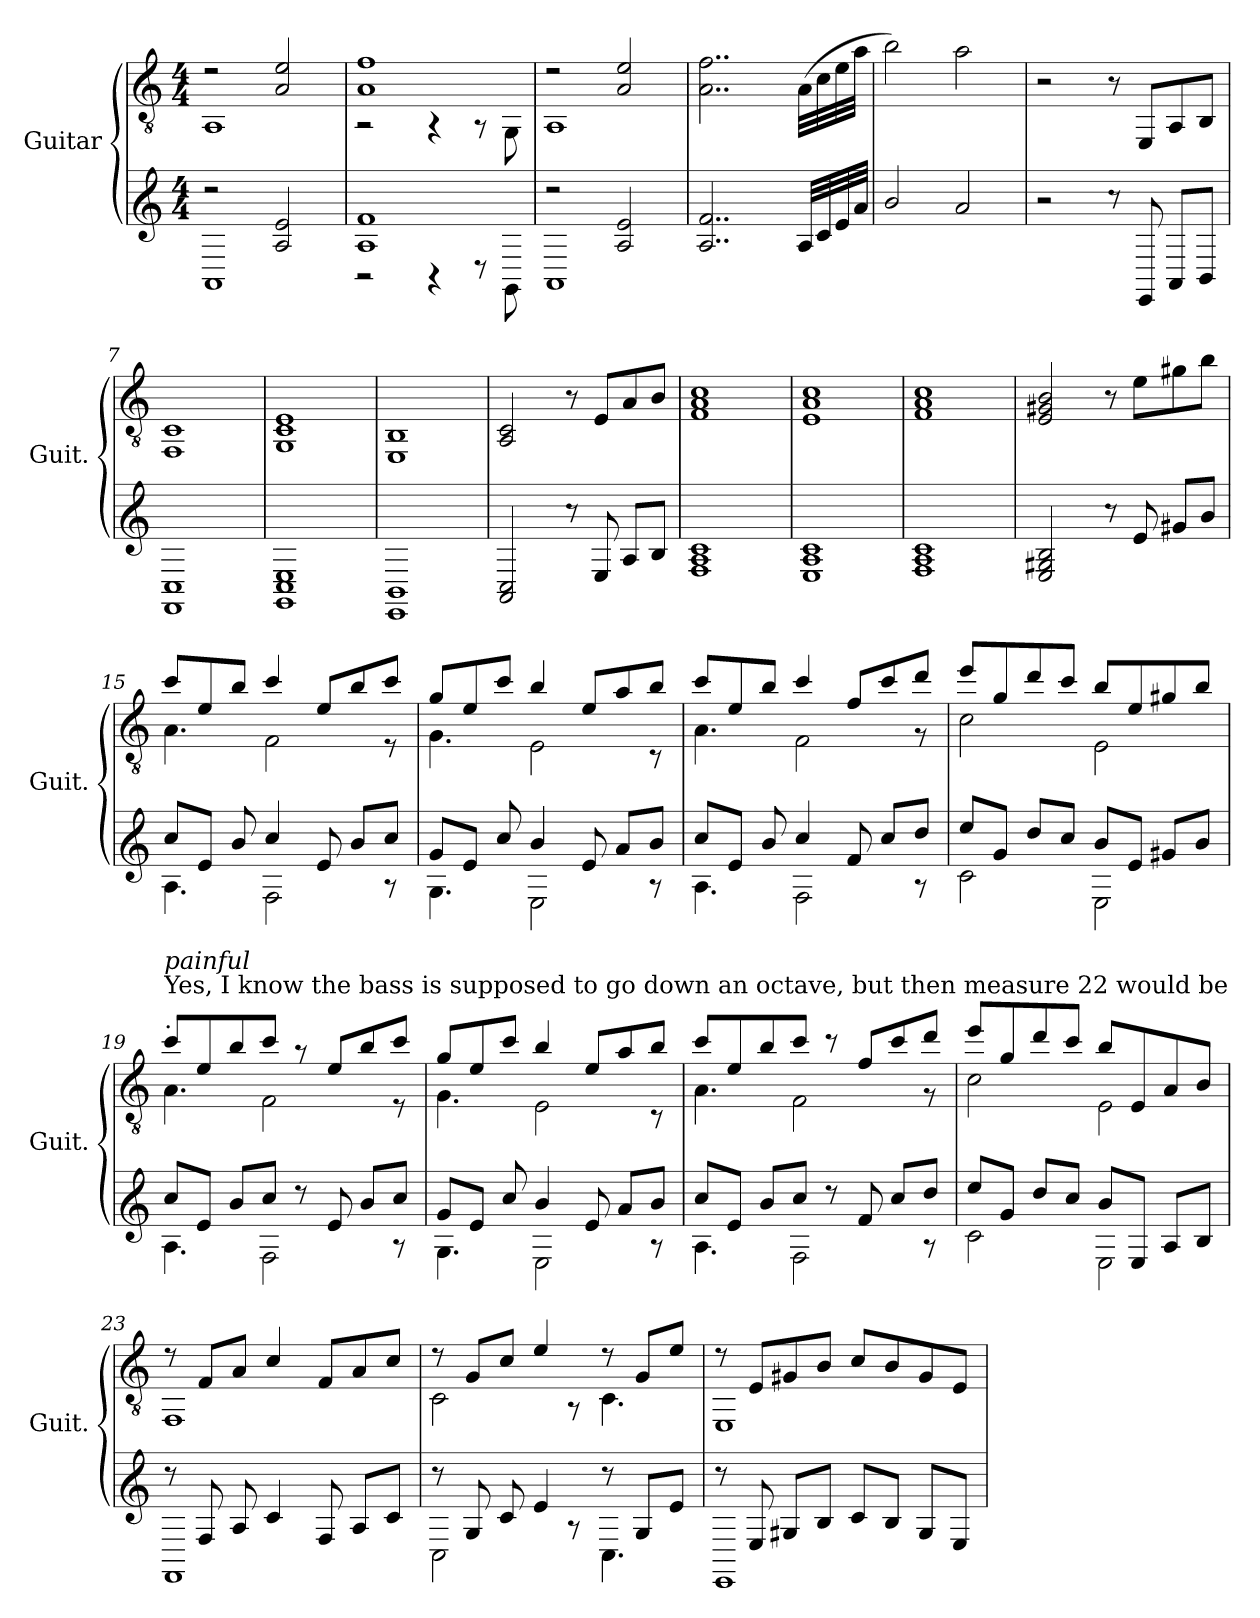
**kern	**kern
*part1	*part1
*staff2	*staff1
*I"Guitar	*
*I'Guit.	*
*stria6	*
*	*clefGv2
*k[]	*k[]
*M4/4	*M4/4
*MM80	*MM80
=1	=1
*^	*^
2r	1AA	2r	1AA
2A 2e	.	2A/ 2e/	.
=2	=2	=2	=2
1A 1f	2r	1A 1f	2r
.	4r	.	4r
.	8r	.	8r
.	8GG	.	8GG\
=3	=3	=3	=3
2r	1AA	2r	1AA
2A 2e	.	2A/ 2e/	.
*v	*v	*	*
*	*v	*v
=4	=4
2..A 2..f	2..A\ 2..f\
32ALLL	(32A\LLL
32c	32c\
32e	32e\
32aJJJ	32a\JJJ
=5	=5
2b	2b\)
2a	2a\
!!LO:LB:g=z
=6	=6
*	*MM60
2r	2r
8r	8r
8EE	8EE/L
8AAL	8AA/
8BBJ	8BB/J
=7	=7
1FF 1C	1FF 1C
=8	=8
1GG 1C 1E	1GG 1C 1E
=9	=9
1EE 1BB	1EE 1BB
=10	=10
2AA 2C	2AA/ 2C/
8r	8r
8E	8E/L
8AL	8A/
8BJ	8B/J
=11	=11
1F 1A 1c	1F 1A 1c
=12	=12
1E 1A 1c	1E 1A 1c
!!LO:LB:g=z
=13	=13
1F 1A 1c	1F 1A 1c
=14	=14
*	*MM75
2E 2G#X 2B	2E/ 2G#X/ 2B/
8r	8r
8e	8e\L
8g#XL	8g#X\
8bJ	8b\J
=15	=15
*^	*^
8ccL	4.A	8cc/L	4.A\
8eJ	.	8e/	.
8b	.	8b/J	.
4cc	2F	4cc/	2F\
8e	.	8e/L	.
8bL	.	8b/	.
8ccJ	8r	8cc/J	8r
=16	=16	=16	=16
8gL	4.G	8g/L	4.G\
8eJ	.	8e/	.
8cc	.	8cc/J	.
4b	2E	4b/	2E\
8e	.	8e/L	.
8aL	.	8a/	.
8bJ	8r	8b/J	8r
!!LO:LB:g=z	!!
=17	=17	=17	=17
8ccL	4.A	8cc/L	4.A\
8eJ	.	8e/	.
8b	.	8b/J	.
4cc	2F	4cc/	2F\
8f	.	8f/L	.
8ccL	.	8cc/	.
8ddJ	8r	8dd/J	8r
=18	=18	=18	=18
8eeL	2c	8ee/L	2c\
8gJ	.	8g/	.
8ddL	.	8dd/	.
8ccJ	.	8cc/J	.
8bL	2E	8b/L	2E\
8eJ	.	8e/	.
8g#XL	.	8g#X/	.
8bJ	.	8b/J	.
=19	=19	=19	=19
!	!	!LO:TX:a:t=Yes, I know the bass is supposed to go down an octave, but then measure 22 would be	!
!	!	!LO:TX:a:i:t=painful	!
!	!	!LO:TX:a:t=.	!
8ccL	4.A	8cc/L	4.A\
8eJ	.	8e/	.
8bL	.	8b/	.
8ccJ	2F	8cc/J	2F\
8r	.	8r	.
8e	.	8e/L	.
8bL	.	8b/	.
8ccJ	8r	8cc/J	8r
=20	=20	=20	=20
8gL	4.G	8g/L	4.G\
8eJ	.	8e/	.
8cc	.	8cc/J	.
4b	2E	4b/	2E\
8e	.	8e/L	.
8aL	.	8a/	.
8bJ	8r	8b/J	8r
!!LO:LB:g=z	!!
=21	=21	=21	=21
8ccL	4.A	8cc/L	4.A\
8eJ	.	8e/	.
8bL	.	8b/	.
8ccJ	2F	8cc/J	2F\
8r	.	8r	.
8f	.	8f/L	.
8ccL	.	8cc/	.
8ddJ	8r	8dd/J	8r
=22	=22	=22	=22
8eeL	2c	8ee/L	2c\
8gJ	.	8g/	.
8ddL	.	8dd/	.
8ccJ	.	8cc/J	.
8bL	2E	8b/L	2E\
8EJ	.	8E/	.
8AL	.	8A/	.
8BJ	.	8B/J	.
=23	=23	=23	=23
*	*	*MM85	*
8r	1FF	8r	1FF
8F	.	8F/L	.
8A	.	8A/J	.
4c	.	4c/	.
8F	.	8F/L	.
8AL	.	8A/	.
8cJ	.	8c/J	.
=24	=24	=24	=24
8r	2C	8r	2C\
8G	.	8G/L	.
8c	.	8c/J	.
4e	.	4e/	.
.	8r	.	8r
8r	4.C	8r	4.C\
8GL	.	8G/L	.
8eJ	.	8e/J	.
!!LO:PB:g=z	!!
=25	=25	=25	=25
8r	1EE	8r	1EE
8E	.	8E/L	.
8G#XL	.	8G#X/	.
8BJ	.	8B/J	.
8cL	.	8c/L	.
8BJ	.	8B/	.
8G#L	.	8G#/	.
8EJ	.	8E/J	.
*v	*v	*	*
*	*v	*v
=	=
*-	*-
